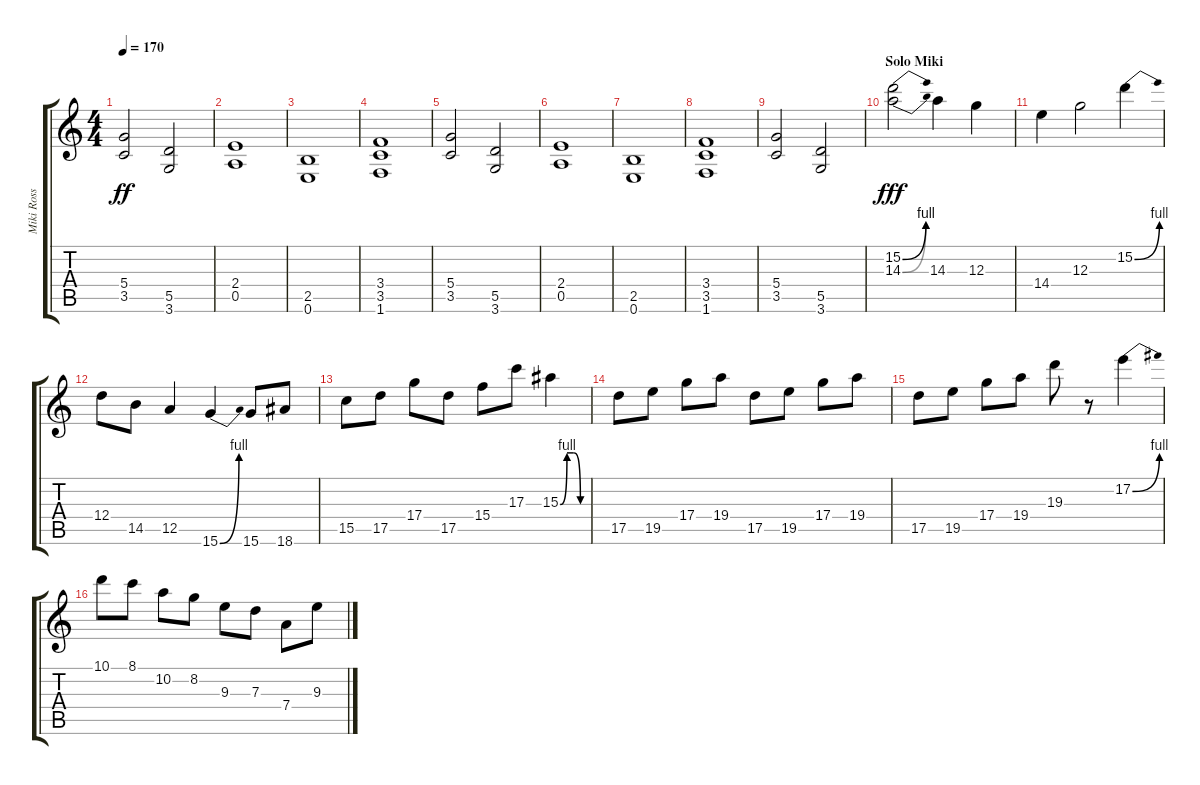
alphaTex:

\track ("Miki Ross (Guitarra) 16 años" "Miki Ross ") {instrument overdrivenguitar}
\staff {score tabs}
\tuning (E4 B3 G3 D3 A2 E2) {hide}
\ts (4 4)
\tempo 170
\clef g2
\ks c
(5.4 3.5).2{dy ff} (5.5 3.6).2 |
(2.4 0.5).1 |
(2.5 0.6).1 |
(3.4 3.5 1.6).1 |
(5.4 3.5).2 (5.5 3.6).2 |
(2.4 0.5).1 |
(2.5 0.6).1 |
(3.4 3.5 1.6).1 |
(5.4 3.5).2 (5.5 3.6).2 |
\section ("" "Solo Miki")
(15.2{be (bend 0 0 60 4)} 14.3{be (bend 0 0 60 4)}).2{dy fff} 14.3.4 12.3.4 |
14.4.4 12.3.2 15.2{be (bend 0 0 60 4)}.4 |
12.4.8 14.5.8 12.5.4 15.6{be (bend 0 0 60 4)}.4 15.6.8 18.6.8 |
15.5.8 17.5.8 17.4.8 17.5.8 15.4.8 17.3.8 15.3{be (custom 0 0 15 4 30 4 45 0 60 0)}.4 |
17.5.8 19.5.8 17.4.8 19.4.8 17.5.8 19.5.8 17.4.8 19.4.8 |
17.5.8 19.5.8 17.4.8 19.4.8 19.3.8 r.8 17.2{be (bend 0 0 60 4)}.4 |
10.1.8 8.1.8 10.2.8 8.2.8 9.3.8 7.3.8 7.4.8 9.3.8
